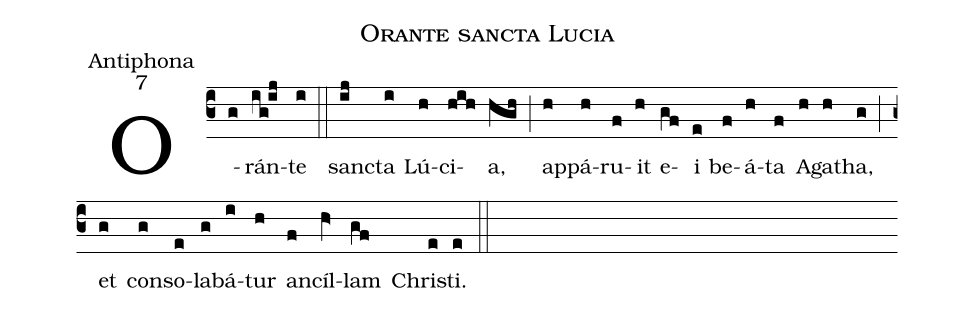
name:Orante sancta Lucia;
office-part:Antiphona;
mode:7;
%%
(c3) O(g)rán(ig!ij)te(i) (::)
san(ij)cta(i) Lú(h)ci(hih)a,(hgh) (;) ap(h)pá(h)ru(f)it(h) e(gf)i(e) be(f)á(h)ta(f) A(h)ga(h)tha,(g) (;) et(g) con(g)so(e)la(g)bá(i)tur(h) an(f)cíl(hV>)lam(gf) Chri(e)sti.(e) (::)
